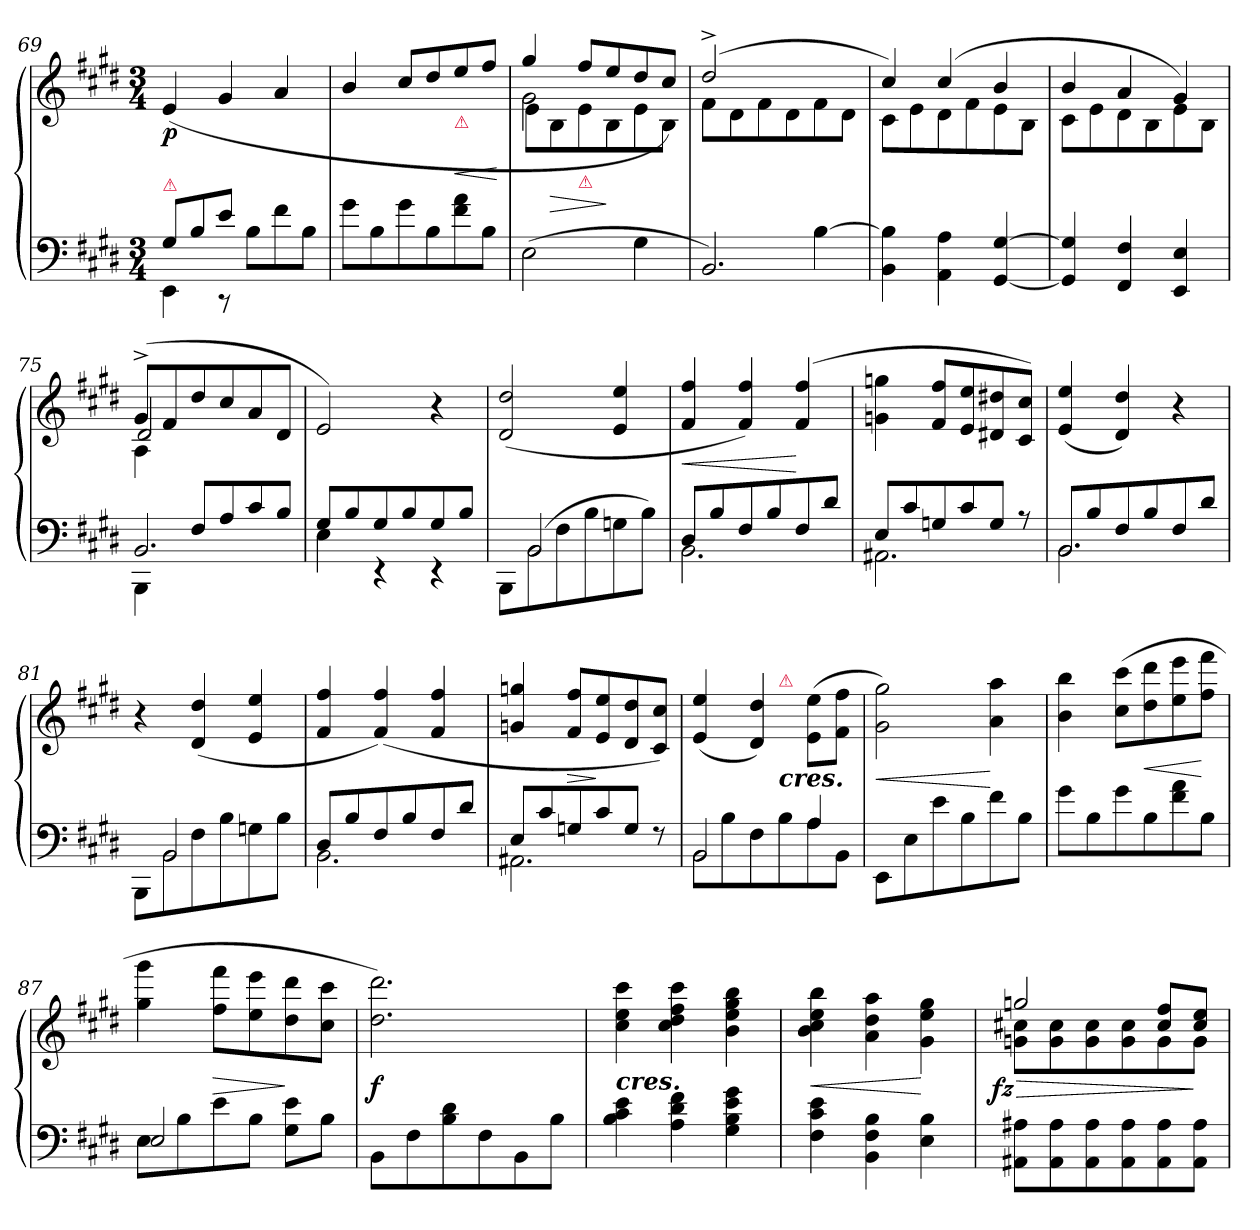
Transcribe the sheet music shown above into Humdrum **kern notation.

**kern	**kern	**dynam
*part1	*part1	*part1
*staff2	*staff1	*staff1/2
*clefF4	*clefG2	*
*k[f#c#g#d#]	*k[f#c#g#d#]	*
*M3/4	*M3/4	*
=69	=69	=69
*^	*	*
!LO:TX:a:color=crimson:t=⚠	!	!	!
8G#!/L	4EE!	(>4e!	p
8B!/	.	.	.
8e!\J	8r	4g#!	.
8B!\L	8ryy	.	.
8f#!\	4ryy	4a!	.
8B!\J	.	.	.
*v	*v	*	*
=70	=70	=70
8g#!\L	4b!/	.
8B!\	.	.
8g#!\	8cc#!/L	.
8B!\	8dd#!/	.
!	!LO:TX:b:color=crimson:t=⚠	!
8f#!\ 8a!\	8ee!/	<
8B!\J	8ff#!/J	.
.	.	[
=71	=71	=71
*	*^	*
*	*	*^	*
(>2E!	4gg#!	2g#!	8e!\L	.
.	.	.	8B!\	>
!	!LO:TX:b:color=crimson:t=⚠	!	!	!
.	8ff#!L	.	8e!\	.
.	8ee!	.	8B!\	]
4G#!	8dd#!	4ryy	8e!\	.
.	8cc#!J)	.	8B!\J	.
=72	=72	=72	=72	=72
!LO:N:vis=2.	!	!	!	!
*	*	*v	*v	*
2BB!/)	(>2dd#^>!	8f#!\L	.
.	.	8d#!\	.
.	.	8f#!\	.
.	.	8d#!\	.
[4B!	4ryy	8f#!\	.
.	.	8d#!\J	.
=73	=73	=73	=73
4BB! 4B!]	4cc#!)	8c#!\L	.
.	.	8e!\	.
4AA! 4A!	(>4cc#!	8d#!\	.
.	.	8f#!\	.
[4GG#!/ [4G#!/	4b!	8e!\	.
.	.	8B!\J	.
=74	=74	=74	=74
4GG#!]/ 4G#!]/	4b!	8c#!\L	.
.	.	8e!\	.
4FF#!/ 4F#!/	4a!	8d#!\	.
.	.	8B!\	.
4EE!/ 4E!/	4g#!)	8e!\	.
.	.	8B!\J	.
=75	=75	=75	=75
*^	*	*^	*
4BBB!\	2.BB!/	(>8g#^>!L	4A!	2d#!	.
.	.	8f#!	.	.	.
8F#!L	.	8dd#!	2ryy	.	.
8A!	.	8cc#!	.	.	.
8c#!	.	8a!	.	4ryy	.
8B!J	.	8d#!J	.	.	.
*	*	*v	*v	*v	*
=76	=76	=76	=76
8G#!L	4E!	2e!)	.
8B!	.	.	.
8G#!	4r	.	.
8B!	.	.	.
8G#!	4r	4r	.
8B!J	.	.	.
=77	=77	=77	=77
8ryy	8BBB!\L	(<2d#!/ 2dd#!/	.
!	!LO:N:vis=2	!	!
(>2BB!	8BB!\	.	.
.	8F#!\	.	.
.	8B!\	.	.
.	8Gn!\	4e!/ 4ee!/	.
8ryy	8B!\J)	.	.
=78	=78	=78	=78
8D#!L	2.BB!	4f#!/ 4ff#!/	<
8B!	.	.	.
8F#!	.	4f#!/ 4ff#!/)	.
8B!	.	.	.
8F#!	.	(<4f#!/ 4ff#!/	[
8d#!J	.	.	.
=79	=79	=79	=79
8E!L	2.AA#X!	4gn! 4ggn!	.
8c#!	.	.	.
8Gn!	.	8f#!/ 8ff#!/L	.
8c#!	.	8e! 8ee!	.
8G!J	.	8d#X! 8dd#X!	.
8rA	.	8c#! 8cc#!J)	.
=80	=80	=80	=80
!LO:N:vis=2.	!	!	!
8BB!	2.BB!	(<4e! 4ee!	.
8B!	.	.	.
8F#!	.	4d#! 4dd#!)	.
8B!	.	.	.
8F#!	.	4r	.
8d#!J	.	.	.
=81	=81	=81	=81
8ryy	8BBB!\L	4r	.
!	!LO:N:vis=2	!	!
2BB!	8BB!\	.	.
.	8F#!\	(<4d#! 4dd#!	.
.	8B!\	.	.
.	8Gn!\	4e! 4ee!	.
8ryy	8B!\J	.	.
=82	=82	=82	=82
8D#!L	2.BB!	4f#!/ 4ff#!/	.
8B!	.	.	.
8F#!	.	(>4f#!/ 4ff#!/)	.
8B!	.	.	.
8F#!	.	4f#!/ 4ff#!/	.
8d#!J	.	.	.
=83	=83	=83	=83
8E!L	2.AA#X!	4gn!/ 4ggn!/	.
8c#!	.	.	.
8Gn!	.	8f#! 8ff#!L	>
8c#!	.	8e! 8ee!	]
8G!J	.	8d#! 8dd#!	.
8r	.	8c#! 8cc#!J)	.
=84	=84	=84	=84
!LO:N:vis=2	!	!	!
*	*	*^	*
8BB!\	2BB!/	(<4e! 4ee!	4.ryy	.
8B!	.	.	.	.
8F#!	.	4d#! 4dd#!)	.	.
!	!	!	!LO:TX:c:Bi:t=cres.	!
!	!	!	!LO:TX:a:color=crimson:t=⚠	!
8B!	.	.	4.ryy	.
8A!	4A!/	(>8e!\ 8ee!\L	.	.
8BB!J	.	8f#!\ 8ff#!\J	.	.
*v	*v	*	*	*
*	*v	*v	*
=85	=85	=85
8EE!\L	2g#! 2gg#!)	<
8E!\	.	.
8e!\	.	.
8B!\	.	.
8f#!\	4a! 4aa!	[
8B!\J	.	.
=86	=86	=86
8g#!\L	4b! 4bb!	.
8B!\	.	.
8g#!\	(>8cc#!\ 8ccc#!\L	.
8B!\	8dd#!\ 8ddd#!\	<
8f#!\ 8a!\	8ee!\ 8eee!\	.
8B!\J	8ff#!\ 8fff#!\J	[
=87	=87	=87
!LO:N:vis=2	!	!
*^	*	*
8E!\	2E!/	4gg#! 4ggg#!	.
8B!	.	.	.
8e!	.	8ff#!\ 8fff#!\L	>
8B!J	.	8ee!\ 8eee!\	.
8G#! 8e!L	4ryy	8dd#!\ 8ddd#!\	]
8B!J	.	8cc#!\ 8ccc#!\J	.
*v	*v	*	*
=88	=88	=88
8BB!\L	2.dd#! 2.ddd#!)	f
8F#!\	.	.
8B!\ 8d#!\	.	.
8F#!\	.	.
8BB!\	.	.
8B!\J	.	.
=89	=89	=89
!	!LO:TX:c:Bi:t=cres.	!
4B! 4c#! 4e!	4cc#! 4ee! 4ccc#!	.
4A! 4d#! 4f#!	4cc#! 4dd#! 4ff#! 4ccc#!	.
4G#! 4B! 4e! 4g#!	4b! 4ee! 4gg#! 4bb!	.
=90	=90	=90
4F#! 4c#! 4e!	4b! 4cc#! 4ee! 4bb!	<
4BB! 4F#! 4B!	4a! 4dd#! 4aa!	.
4E! 4B!	4g#! 4ee! 4gg#!	[
=91	=91	=91
*	*^	*
!	!	!	!LO:DY:n=1:rj
8AA#X!\ 8A#X!\L	2ggn!	8gn!\ 8cc#X!\L	> fz
8AA#!\ 8A#!\	.	8g!\ 8cc#!\	.
8AA#!\ 8A#!\	.	8g!\ 8cc#!\	.
8AA#!\ 8A#!\	.	8g!\ 8cc#!\	.
8AA#!\ 8A#!\	8cc#! 8ff#!L	8g!\	.
8AA#!\ 8A#!\J	8cc#! 8ee!J	8g!\J	]
*	*v	*v	*
=	=	=
*-	*-	*-
